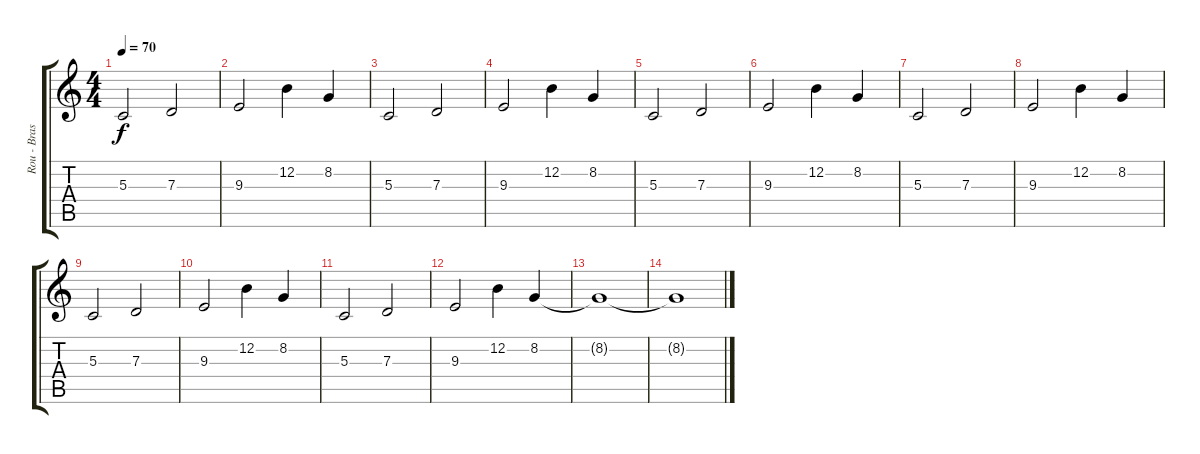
\track ("Rou - Brass" "Rou - Bras") {instrument brasssection}
\staff {score tabs}
\tuning (E4 B3 G3 D3 A2 E2) {hide}
\ts (4 4)
\tempo 70
\clef g2
\ks c
5.3.2{dy f volume 13} 7.3.2 |
9.3.2 12.2.4 8.2.4 |
5.3.2 7.3.2 |
9.3.2 12.2.4 8.2.4 |
5.3.2{volume 13} 7.3.2 |
9.3.2 12.2.4 8.2.4 |
5.3.2 7.3.2 |
9.3.2 12.2.4 8.2.4 |
5.3.2{volume 13} 7.3.2 |
9.3.2 12.2.4 8.2.4 |
5.3.2 7.3.2 |
9.3.2 12.2.4 8.2.4{volume 0} |
8.2{t}.1 |
8.2{t}.1
